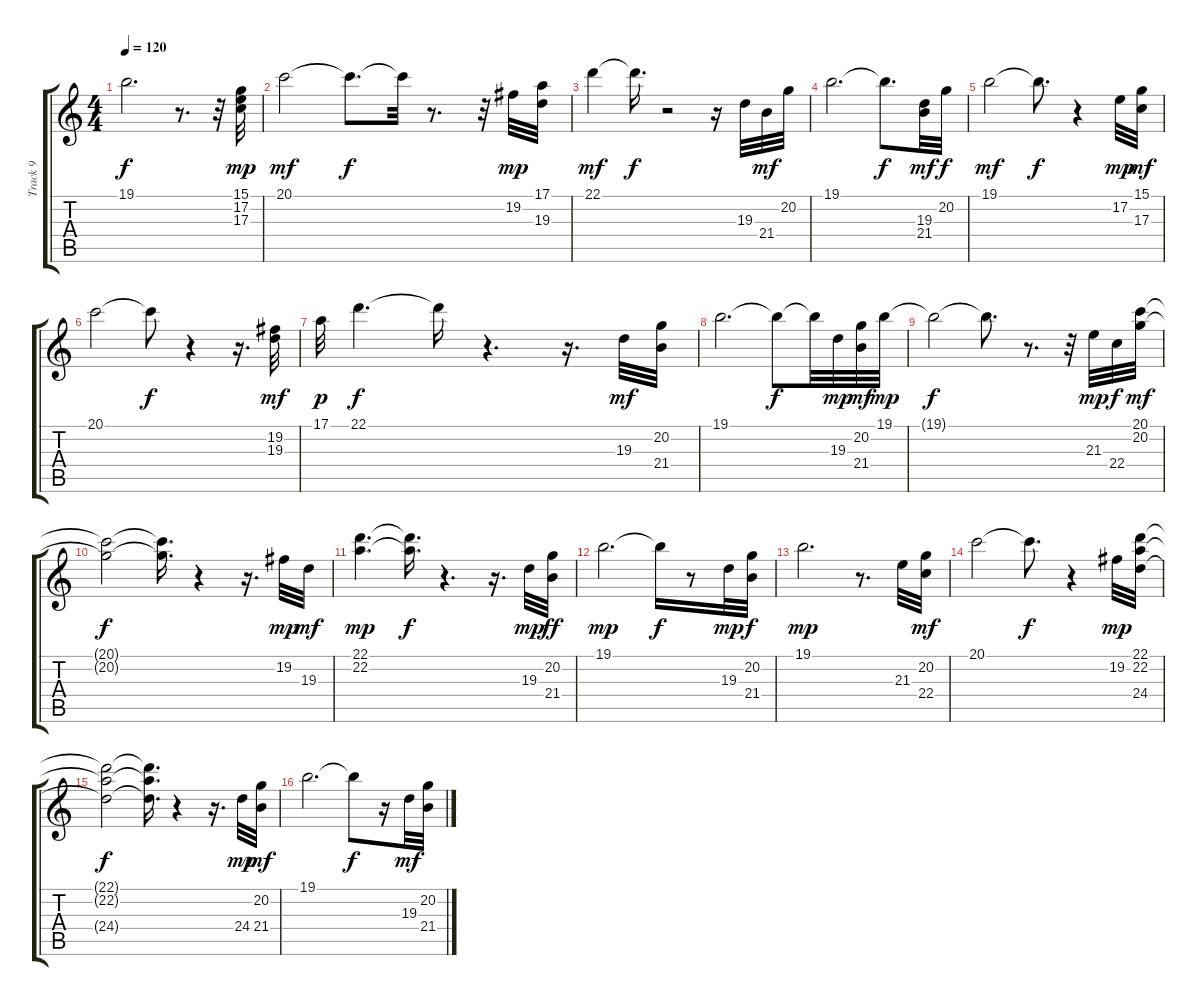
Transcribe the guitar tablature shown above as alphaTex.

\track ("Track 9" "Track 9") {instrument pad1newage}
\staff {score tabs}
\tuning (E4 B3 G3 D3 A2 E2) {hide}
\ts (4 4)
\tempo 120
\clef g2
\ks c
19.1{t}.2{d dy f} r.8{d} r.32 (15.1 17.2 17.3).32{dy mp} |
20.1.2{dy mf} 20.1{t}.8{d dy f} 20.1{t}.32 r.8{d} r.32 19.2.32{dy mp} (17.1 19.3).32 |
22.1.4{dy mf} 22.1{t}.16{d dy f} r.2 r.16 19.3.32 21.4.32{dy mf} 20.2.32 |
19.1.2{d} 19.1{t}.8{d dy f} (19.3 21.4).32{dy mf} 20.2.32{dy f} |
19.1.2{dy mf} 19.1{t}.8{d dy f} r.4 17.2.32{dy mp} (15.1 17.3).32{dy mf} |
20.1.2 20.1{t}.8{dy f} r.4 r.16{d} (19.2 19.3).32{dy mf} |
17.1.32{dy p} 22.1.4{d dy f} 22.1{t}.16 r.4{d} r.16{d} 19.3.32{dy mf} (20.2 21.4).32 |
19.1.2{d} 19.1{t}.8{dy f} 19.1{t}.32 19.3.32{dy mp} (20.2 21.4).32{dy mf} 19.1.32{dy mp} |
19.1{t}.2{dy f} 19.1{t}.8{d} r.8{d} r.32 21.3.32{dy mp} 22.4.32{dy f} (20.1 20.2).32{dy mf} |
(20.1{t} 20.2{t}).2{dy f} (20.1{t} 20.2{t}).16{d} r.4 r.16{d} 19.2.32{dy mp} 19.3.32{dy mf} |
(22.1 22.2).4{d dy mp} (22.1{t} 22.2{t}).16{d dy f} r.4{d} r.16{d} 19.3.32{dy mp} (20.2 21.4).32{dy ff} |
19.1.2{d dy mp} 19.1{t}.16{dy f} r.8 19.3.32{dy mp} (20.2 21.4).32{dy f} |
19.1.2{d dy mp} r.8{d} 21.3.32 (20.2 22.4).32{dy mf} |
20.1.2 20.1{t}.8{d dy f} r.4 19.2.32{dy mp} (22.1 22.2 24.4).32 |
(22.1{t} 22.2{t} 24.4{t}).2{dy f} (22.1{t} 22.2{t} 24.4{t}).16{d} r.4 r.16{d} 24.4.32{dy mp} (20.2 21.4).32{dy mf} |
19.1.2{d} 19.1{t}.8{dy f} r.16 19.3.32{dy mf} (20.2 21.4).32
